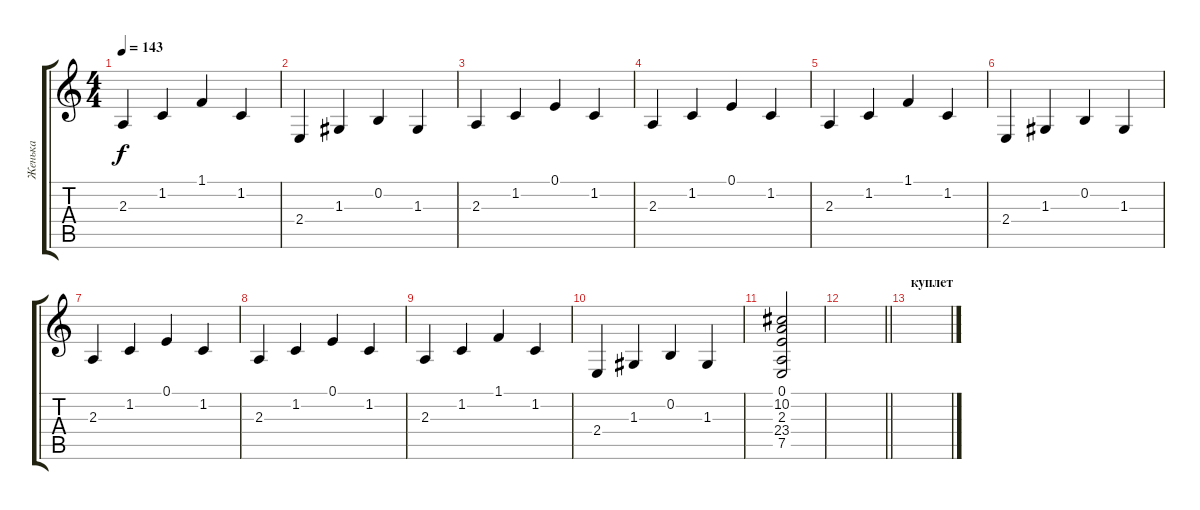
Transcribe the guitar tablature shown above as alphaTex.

\track ("Женька" "Женька") {instrument electricgrandpiano}
\staff {score tabs}
\tuning (E4 B3 G3 D3 A2 E2) {hide}
\ts (4 4)
\tempo 143
\clef g2
\ks c
2.3.4{dy f} 1.2.4 1.1.4 1.2.4 |
2.4.4 1.3.4 0.2.4 1.3.4 |
2.3.4 1.2.4 0.1.4 1.2.4 |
2.3.4 1.2.4 0.1.4 1.2.4 |
2.3.4 1.2.4 1.1.4 1.2.4 |
2.4.4 1.3.4 0.2.4 1.3.4 |
2.3.4 1.2.4 0.1.4 1.2.4 |
2.3.4 1.2.4 0.1.4 1.2.4 |
2.3.4 1.2.4 1.1.4 1.2.4 |
2.4.4 1.3.4 0.2.4 1.3.4 |
(0.1 10.2 2.3 23.4 7.5).2 |
\barLineRight lightlight
|
\section ("" "куплет")
